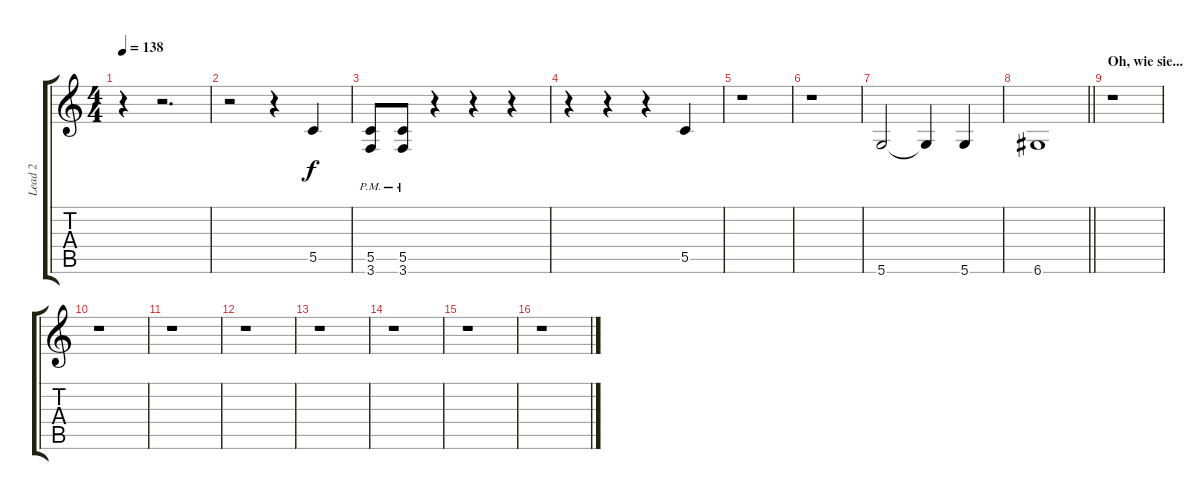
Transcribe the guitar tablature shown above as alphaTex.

\track ("Lead 2" "Lead 2") {instrument distortionguitar}
\staff {score tabs}
\tuning (D4 A3 F3 C3 G2 D2) {hide}
\ts (4 4)
\tempo 138
\clef g2
\ks c
r.4{dy f} r.2{d} |
r.2 r.4 5.5.4 |
(5.5{pm} 3.6{pm}).8 (5.5{pm} 3.6{pm}).8 r.4 r.4 r.4 |
r.4 r.4 r.4 5.5.4 |
r.1 |
r.1 |
5.6.2 5.6{t}.4 5.6.4 |
\barLineRight lightlight
6.6.1 |
\section ("" "Oh, wie sie...")
r.1 |
r.1 |
r.1 |
r.1 |
r.1 |
r.1 |
r.1 |
r.1
